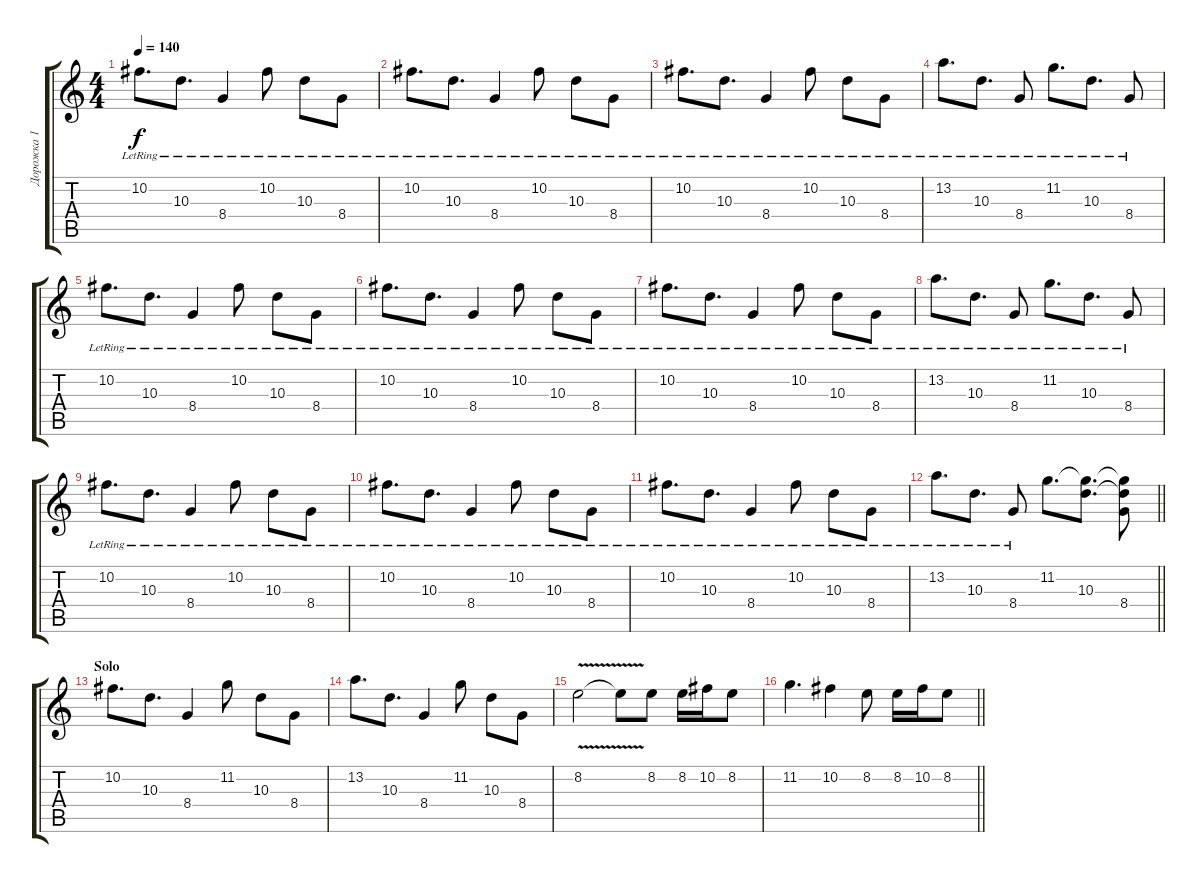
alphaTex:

\track ("Дорожка 1" "Дорожка 1") {instrument distortionguitar}
\staff {score tabs}
\tuning (Db4 Ab3 E3 B2 Gb2 B1) {hide}
\ts (4 4)
\tempo 140
\clef g2
\ks c
10.2{lr}.8{d dy f} 10.3{lr}.8{d} 8.4{lr}.4 10.2{lr}.8 10.3{lr}.8 8.4{lr}.8 |
10.2{lr}.8{d} 10.3{lr}.8{d} 8.4{lr}.4 10.2{lr}.8 10.3{lr}.8 8.4{lr}.8 |
10.2{lr}.8{d} 10.3{lr}.8{d} 8.4{lr}.4 10.2{lr}.8 10.3{lr}.8 8.4{lr}.8 |
13.2{lr}.8{d} 10.3{lr}.8{d} 8.4{lr}.8 11.2{lr}.8{d} 10.3{lr}.8{d} 8.4{lr}.8 |
10.2{lr}.8{d} 10.3{lr}.8{d} 8.4{lr}.4 10.2{lr}.8 10.3{lr}.8 8.4{lr}.8 |
10.2{lr}.8{d} 10.3{lr}.8{d} 8.4{lr}.4 10.2{lr}.8 10.3{lr}.8 8.4{lr}.8 |
10.2{lr}.8{d} 10.3{lr}.8{d} 8.4{lr}.4 10.2{lr}.8 10.3{lr}.8 8.4{lr}.8 |
13.2{lr}.8{d} 10.3{lr}.8{d} 8.4{lr}.8 11.2{lr}.8{d} 10.3{lr}.8{d} 8.4{lr}.8 |
10.2{lr}.8{d} 10.3{lr}.8{d} 8.4{lr}.4 10.2{lr}.8 10.3{lr}.8 8.4{lr}.8 |
10.2{lr}.8{d} 10.3{lr}.8{d} 8.4{lr}.4 10.2{lr}.8 10.3{lr}.8 8.4{lr}.8 |
10.2{lr}.8{d} 10.3{lr}.8{d} 8.4{lr}.4 10.2{lr}.8 10.3{lr}.8 8.4{lr}.8 |
\barLineRight lightlight
13.2{lr}.8{d} 10.3{lr}.8{d} 8.4{lr}.8 11.2.8{d} (11.2{t} 10.3).8{d} (11.2{t} 10.3{t} 8.4).8 |
\section ("" "Solo")
10.2.8{d} 10.3.8{d} 8.4.4 11.2.8 10.3.8 8.4.8 |
13.2.8{d} 10.3.8{d} 8.4.4 11.2.8 10.3.8 8.4.8 |
8.2{v}.2 8.2{t}.8 8.2.8 8.2.16 10.2.16 8.2.8 |
\barLineRight lightlight
11.2.4{d} 10.2.4 8.2.8 8.2.16 10.2.16 8.2.8
